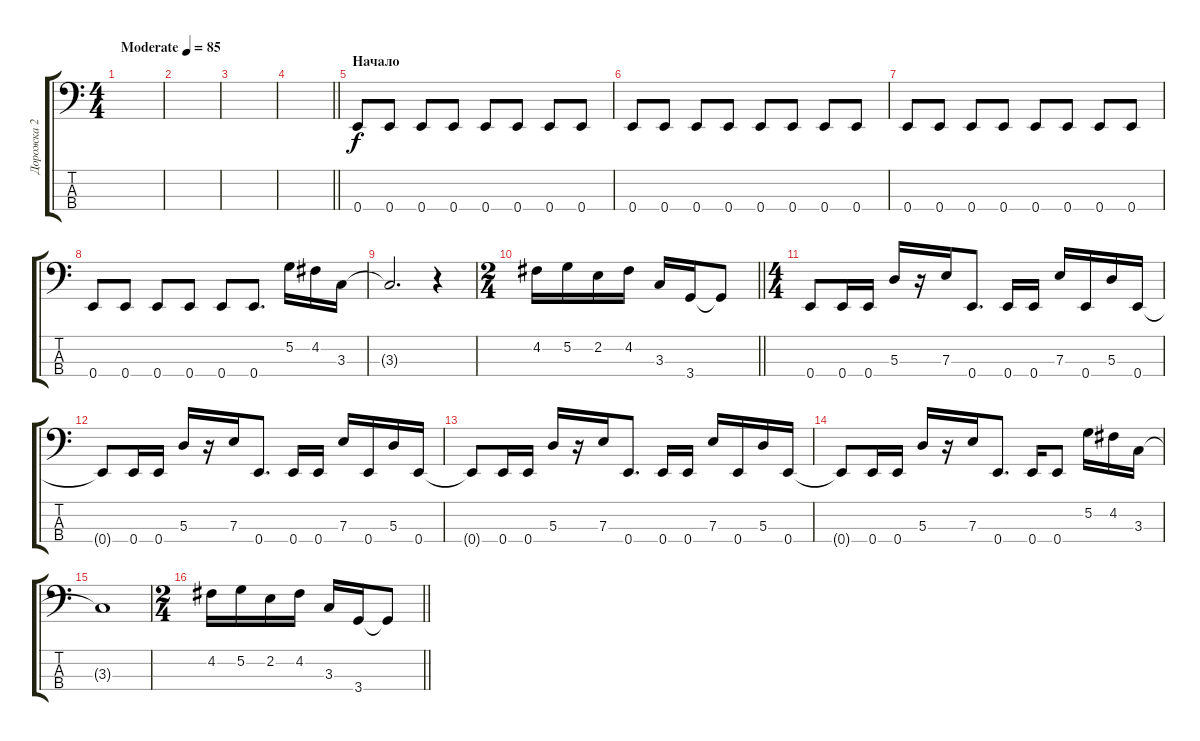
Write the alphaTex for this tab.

\track ("Дорожка 2" "Дорожка 2") {instrument electricbasspick}
\staff {score tabs}
\tuning (G2 D2 A1 E1) {hide}
\ts (4 4)
\tempo (85 "Moderate")
\clef f4
\ks c
|
|
|
\barLineRight lightlight
|
\section ("" "Начало")
0.4.8 0.4.8 0.4.8 0.4.8 0.4.8 0.4.8 0.4.8 0.4.8 |
0.4.8 0.4.8 0.4.8 0.4.8 0.4.8 0.4.8 0.4.8 0.4.8 |
0.4.8 0.4.8 0.4.8 0.4.8 0.4.8 0.4.8 0.4.8 0.4.8 |
0.4.8 0.4.8 0.4.8 0.4.8 0.4.8 0.4.8{d} 5.2.16 4.2.16 3.3.16 |
3.3{t}.2{d} r.4 |
\ts (2 4)
\barLineRight lightlight
4.2.16 5.2.16 2.2.16 4.2.16 3.3.16 3.4.16 3.4{t}.8 |
\ts (4 4)
0.4.8 0.4.16 0.4.16 5.3.16 r.16 7.3.16 0.4.8{d} 0.4.16 0.4.16 7.3.16 0.4.16 5.3.16 0.4.16 |
0.4{t}.8 0.4.16 0.4.16 5.3.16 r.16 7.3.16 0.4.8{d} 0.4.16 0.4.16 7.3.16 0.4.16 5.3.16 0.4.16 |
0.4{t}.8 0.4.16 0.4.16 5.3.16 r.16 7.3.16 0.4.8{d} 0.4.16 0.4.16 7.3.16 0.4.16 5.3.16 0.4.16 |
0.4{t}.8 0.4.16 0.4.16 5.3.16 r.16 7.3.16 0.4.8{d} 0.4.16 0.4.8 5.2.16 4.2.16 3.3.16 |
3.3{t}.1 |
\ts (2 4)
\barLineRight lightlight
4.2.16 5.2.16 2.2.16 4.2.16 3.3.16 3.4.16 3.4{t}.8
